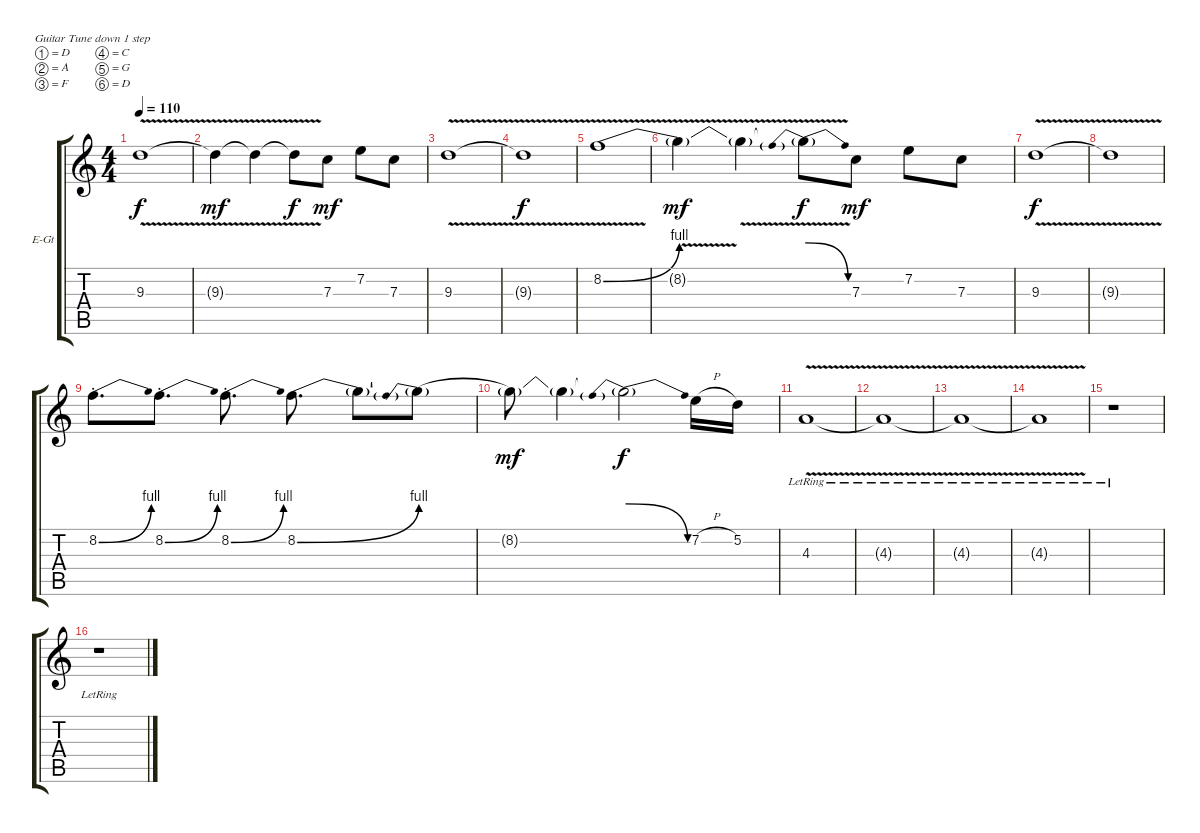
\bracketExtendMode groupsimilarinstruments
\firstSystemTrackNameOrientation horizontal
\otherSystemsTrackNameOrientation horizontal
\track ("Guitare" "E-Gt") {instrument distortionguitar}
\staff {score tabs}
\tuning (D4 A3 F3 C3 G2 D2)
\ts (4 4)
\tempo 110
\clef g2
\ks c
9.3{v t}.1{dy f} |
9.3{v t}.4{dy mf} 9.3{v t}.4 9.3{v t}.8{dy f} 7.3.8{dy mf} 7.2.8 7.3.8 |
9.3{v}.1 |
9.3{v t}.1{dy f} |
8.2{be (bend 0 0 60 4) v}.1 |
8.2{v t}.4{dy mf} 8.2{v t}.4 8.2{be (prebendrelease 0 4 60 0) t}.8{dy f} 7.3.8{dy mf} 7.2.8 7.3.8 |
9.3{v}.1{dy f} |
9.3{v t}.1 |
8.2{be (bend 0 0 60 4) st}.8{d} 8.2{be (bend 0 0 60 4) st}.8{d} 8.2{be (bend 0 0 60 4) st}.8{d} 8.2{be (bend 0 0 60 4)}.8{d} 8.2{t}.8 8.2{be (prebend 0 4 60 4) t}.8 |
8.2{t}.8{dy mf} 8.2{t}.4 8.2{be (prebendrelease 0 4 48 0) t}.2{dy f} 7.2{h}.16 5.2.16 |
4.3{v lr}.1 |
4.3{v lr t}.1 |
4.3{v lr t}.1 |
4.3{v lr t}.1 |
r.1 |
r.1
